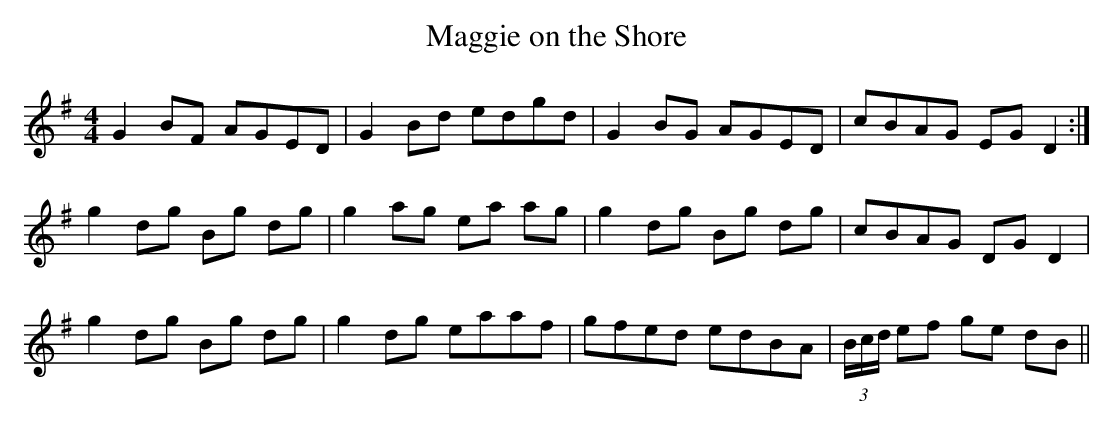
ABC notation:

X:1
T:Maggie on the Shore
M:4/4
L:1/8
K:G
G2 BF AGED|G2 Bd edgd|G2 BG AGED|cBAG EG D2:|
g2 dg Bg dg|g2 sag ea ag|g2 dg Bg dg|cBAG DG D2|
g2 dg Bg dg|g2 dg eaaf|gfed edBA|(3B/c/d/ ef ge dB||
